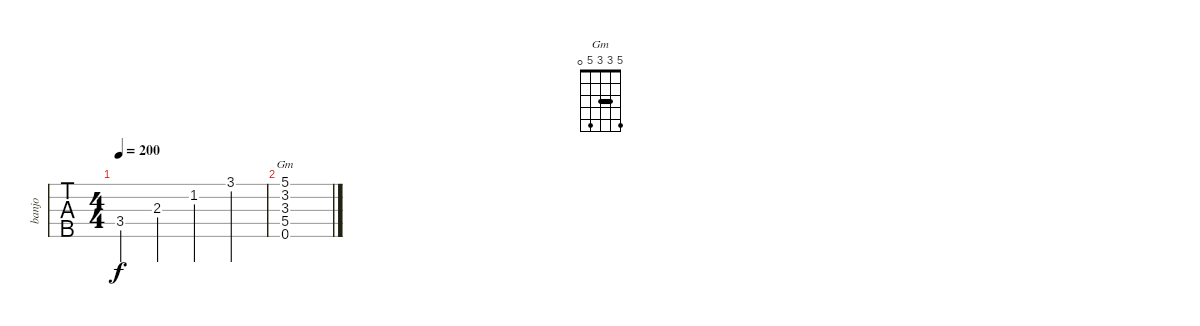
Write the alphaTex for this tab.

\track ("banjo" "banjo") {instrument banjo}
\staff {tabs}
\tuning (D4 B3 G3 D3 G4) {hide}
\displaytranspose 12
\chord ("Gm" 5 3 3 5 0) {barre 3}
\ts (4 4)
\tempo 200
\clef g2
\ks c
3.4.4{dy f} 2.3.4 1.2.4 3.1.4 |
(5.1 3.2 3.3 5.4 0.5).1{ch "Gm"}
